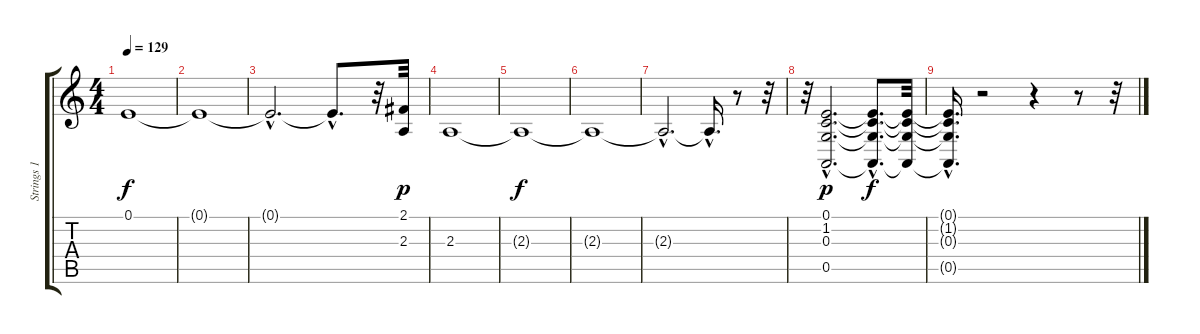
\track ("Strings 1" "Strings 1") {instrument stringensemble1}
\staff {score tabs}
\tuning (E4 B3 G3 D3 A2 E2) {hide}
\ts (4 4)
\tempo 129
\clef g2
\ks c
0.1{t}.1{dy f} |
0.1{t}.1 |
0.1{hac t}.2{d} 0.1{hac t}.8{d} r.32 (2.1 2.3).32{dy p volume 8} |
2.3.1 |
2.3{t}.1{dy f} |
2.3{t}.1 |
2.3{hac t}.2{d} 2.3{hac t}.16{d} r.8 r.32 |
r.32 (0.1{hac} 1.2{hac} 0.3{hac} 0.5{hac}).2{d dy p volume 0} (0.1{hac t} 1.2{hac t} 0.3{hac t} 0.5{hac t}).8{d dy f} (0.1{t} 1.2{t} 0.3{t} 0.5{t}).32 |
(0.1{hac t} 1.2{hac t} 0.3{hac t} 0.5{hac t}).16{d} r.2 r.4 r.8 r.32
